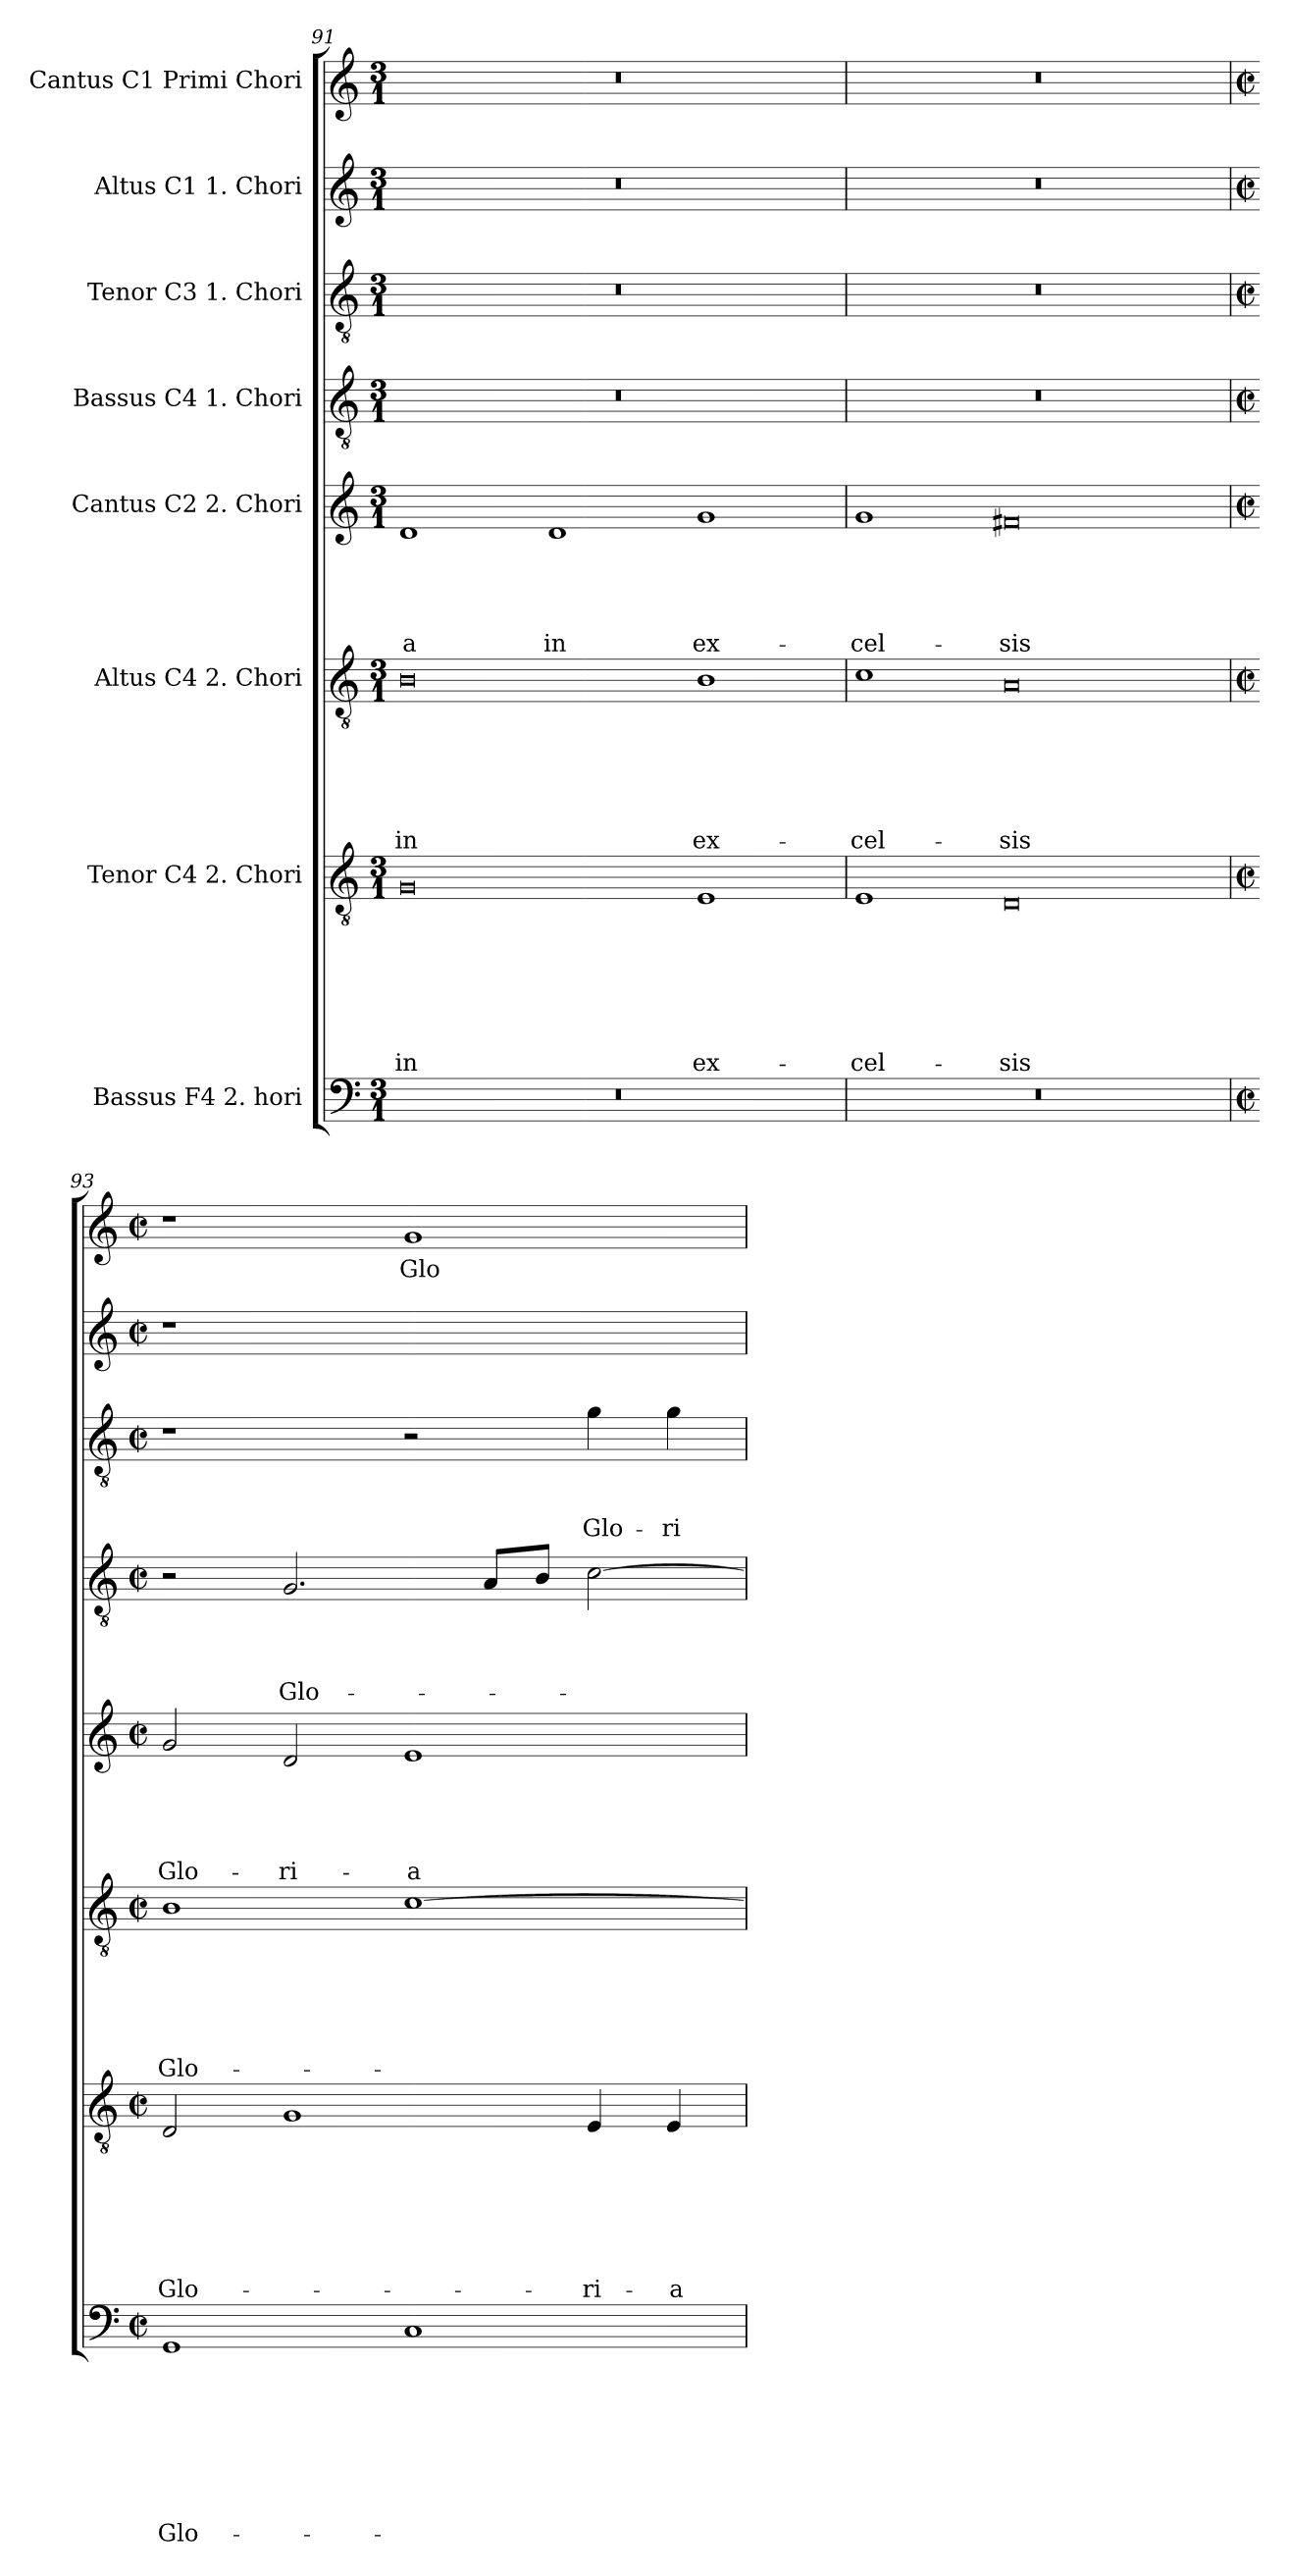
**kern	**text	**text	**text	**text	**text	**text	**text	**text	**kern	**text	**text	**text	**text	**text	**text	**text	**kern	**text	**text	**text	**text	**text	**text	**kern	**text	**text	**text	**text	**text	**kern	**text	**text	**text	**text	**kern	**text	**text	**text	**kern	**kern	**text
*part8	*part8	*part8	*part8	*part8	*part8	*part8	*part8	*part8	*part7	*part7	*part7	*part7	*part7	*part7	*part7	*part7	*part6	*part6	*part6	*part6	*part6	*part6	*part6	*part5	*part5	*part5	*part5	*part5	*part5	*part4	*part4	*part4	*part4	*part4	*part3	*part3	*part3	*part3	*part2	*part1	*part1
*staff8	*staff8	*staff8	*staff8	*staff8	*staff8	*staff8	*staff8	*staff8	*staff7	*staff7	*staff7	*staff7	*staff7	*staff7	*staff7	*staff7	*staff6	*staff6	*staff6	*staff6	*staff6	*staff6	*staff6	*staff5	*staff5	*staff5	*staff5	*staff5	*staff5	*staff4	*staff4	*staff4	*staff4	*staff4	*staff3	*staff3	*staff3	*staff3	*staff2	*staff1	*staff1
*I"Bassus F4 2. hori	*	*	*	*	*	*	*	*	*I"Tenor C4 2. Chori	*	*	*	*	*	*	*	*I"Altus C4 2. Chori	*	*	*	*	*	*	*I"Cantus C2 2. Chori	*	*	*	*	*	*I"Bassus C4 1. Chori	*	*	*	*	*I"Tenor C3 1. Chori	*	*	*	*I"Altus C1 1. Chori	*I"Cantus C1 Primi Chori	*
!!LO:PB:g=z
*clefF4	*	*	*	*	*	*	*	*	*clefGv2	*	*	*	*	*	*	*	*clefGv2	*	*	*	*	*	*	*clefG2	*	*	*	*	*	*clefGv2	*	*	*	*	*clefGv2	*	*	*	*clefG2	*clefG2	*
*k[]	*	*	*	*	*	*	*	*	*k[]	*	*	*	*	*	*	*	*k[]	*	*	*	*	*	*	*k[]	*	*	*	*	*	*k[]	*	*	*	*	*k[]	*	*	*	*k[]	*k[]	*
*C:	*	*	*	*	*	*	*	*	*C:	*	*	*	*	*	*	*	*C:	*	*	*	*	*	*	*C:	*	*	*	*	*	*C:	*	*	*	*	*C:	*	*	*	*C:	*C:	*
*M3/1	*	*	*	*	*	*	*	*	*M3/1	*	*	*	*	*	*	*	*M3/1	*	*	*	*	*	*	*M3/1	*	*	*	*	*	*M3/1	*	*	*	*	*M3/1	*	*	*	*M3/1	*M3/1	*
=91	=91	=91	=91	=91	=91	=91	=91	=91	=91	=91	=91	=91	=91	=91	=91	=91	=91	=91	=91	=91	=91	=91	=91	=91	=91	=91	=91	=91	=91	=91	=91	=91	=91	=91	=91	=91	=91	=91	=91	=91	=91
0.r	.	.	.	.	.	.	.	.	0G	.	.	.	.	.	.	in	0B	.	.	.	.	.	in	1d	.	.	.	.	-a	0.r	.	.	.	.	0.r	.	.	.	0.r	0.r	.
.	.	.	.	.	.	.	.	.	.	.	.	.	.	.	.	.	.	.	.	.	.	.	.	1d	.	.	.	.	in	.	.	.	.	.	.	.	.	.	.	.	.
.	.	.	.	.	.	.	.	.	1E	.	.	.	.	.	.	ex-	1B	.	.	.	.	.	ex-	1g	.	.	.	.	ex-	.	.	.	.	.	.	.	.	.	.	.	.
=92	=92	=92	=92	=92	=92	=92	=92	=92	=92	=92	=92	=92	=92	=92	=92	=92	=92	=92	=92	=92	=92	=92	=92	=92	=92	=92	=92	=92	=92	=92	=92	=92	=92	=92	=92	=92	=92	=92	=92	=92	=92
0.r	.	.	.	.	.	.	.	.	1E	.	.	.	.	.	.	-cel-	1c	.	.	.	.	.	-cel-	1g	.	.	.	.	-cel-	0.r	.	.	.	.	0.r	.	.	.	0.r	0.r	.
.	.	.	.	.	.	.	.	.	0D	.	.	.	.	.	.	-sis	0A	.	.	.	.	.	-sis	0f#X	.	.	.	.	-sis	.	.	.	.	.	.	.	.	.	.	.	.
=93	=93	=93	=93	=93	=93	=93	=93	=93	=93	=93	=93	=93	=93	=93	=93	=93	=93	=93	=93	=93	=93	=93	=93	=93	=93	=93	=93	=93	=93	=93	=93	=93	=93	=93	=93	=93	=93	=93	=93	=93	=93
*M2/2	*	*	*	*	*	*	*	*	*M2/2	*	*	*	*	*	*	*	*M2/2	*	*	*	*	*	*	*M2/2	*	*	*	*	*	*M2/2	*	*	*	*	*M2/2	*	*	*	*M2/2	*M2/2	*
*met(c|)	*	*	*	*	*	*	*	*	*met(c|)	*	*	*	*	*	*	*	*met(c|)	*	*	*	*	*	*	*met(c|)	*	*	*	*	*	*met(c|)	*	*	*	*	*met(c|)	*	*	*	*met(c|)	*met(c|)	*
1GG	.	.	.	.	.	.	.	Glo-	2D/	.	.	.	.	.	.	Glo-	1B	.	.	.	.	.	Glo-	2g/	.	.	.	.	Glo-	2r	.	.	.	.	1r	.	.	.	1r	1r	.
.	.	.	.	.	.	.	.	.	1G	.	.	.	.	.	.	.	.	.	.	.	.	.	.	2d/	.	.	.	.	-ri-	2.G/	.	.	.	Glo-	.	.	.	.	.	.	.
1C	.	.	.	.	.	.	.	.	.	.	.	.	.	.	.	.	[1c	.	.	.	.	.	.	1e	.	.	.	.	-a	.	.	.	.	.	2r	.	.	.	1ryy	1g	Glo-
.	.	.	.	.	.	.	.	.	.	.	.	.	.	.	.	.	.	.	.	.	.	.	.	.	.	.	.	.	.	8A/L	.	.	.	.	.	.	.	.	.	.	.
.	.	.	.	.	.	.	.	.	.	.	.	.	.	.	.	.	.	.	.	.	.	.	.	.	.	.	.	.	.	8B/J	.	.	.	.	.	.	.	.	.	.	.
.	.	.	.	.	.	.	.	.	4E/	.	.	.	.	.	.	-ri-	.	.	.	.	.	.	.	.	.	.	.	.	.	[2c\	.	.	.	.	4g\	.	.	Glo-	.	.	.
.	.	.	.	.	.	.	.	.	4E/	.	.	.	.	.	.	-a	.	.	.	.	.	.	.	.	.	.	.	.	.	.	.	.	.	.	4g\	.	.	-ri-	.	.	.
=	=	=	=	=	=	=	=	=	=	=	=	=	=	=	=	=	=	=	=	=	=	=	=	=	=	=	=	=	=	=	=	=	=	=	=	=	=	=	=	=	=
*-	*-	*-	*-	*-	*-	*-	*-	*-	*-	*-	*-	*-	*-	*-	*-	*-	*-	*-	*-	*-	*-	*-	*-	*-	*-	*-	*-	*-	*-	*-	*-	*-	*-	*-	*-	*-	*-	*-	*-	*-	*-
